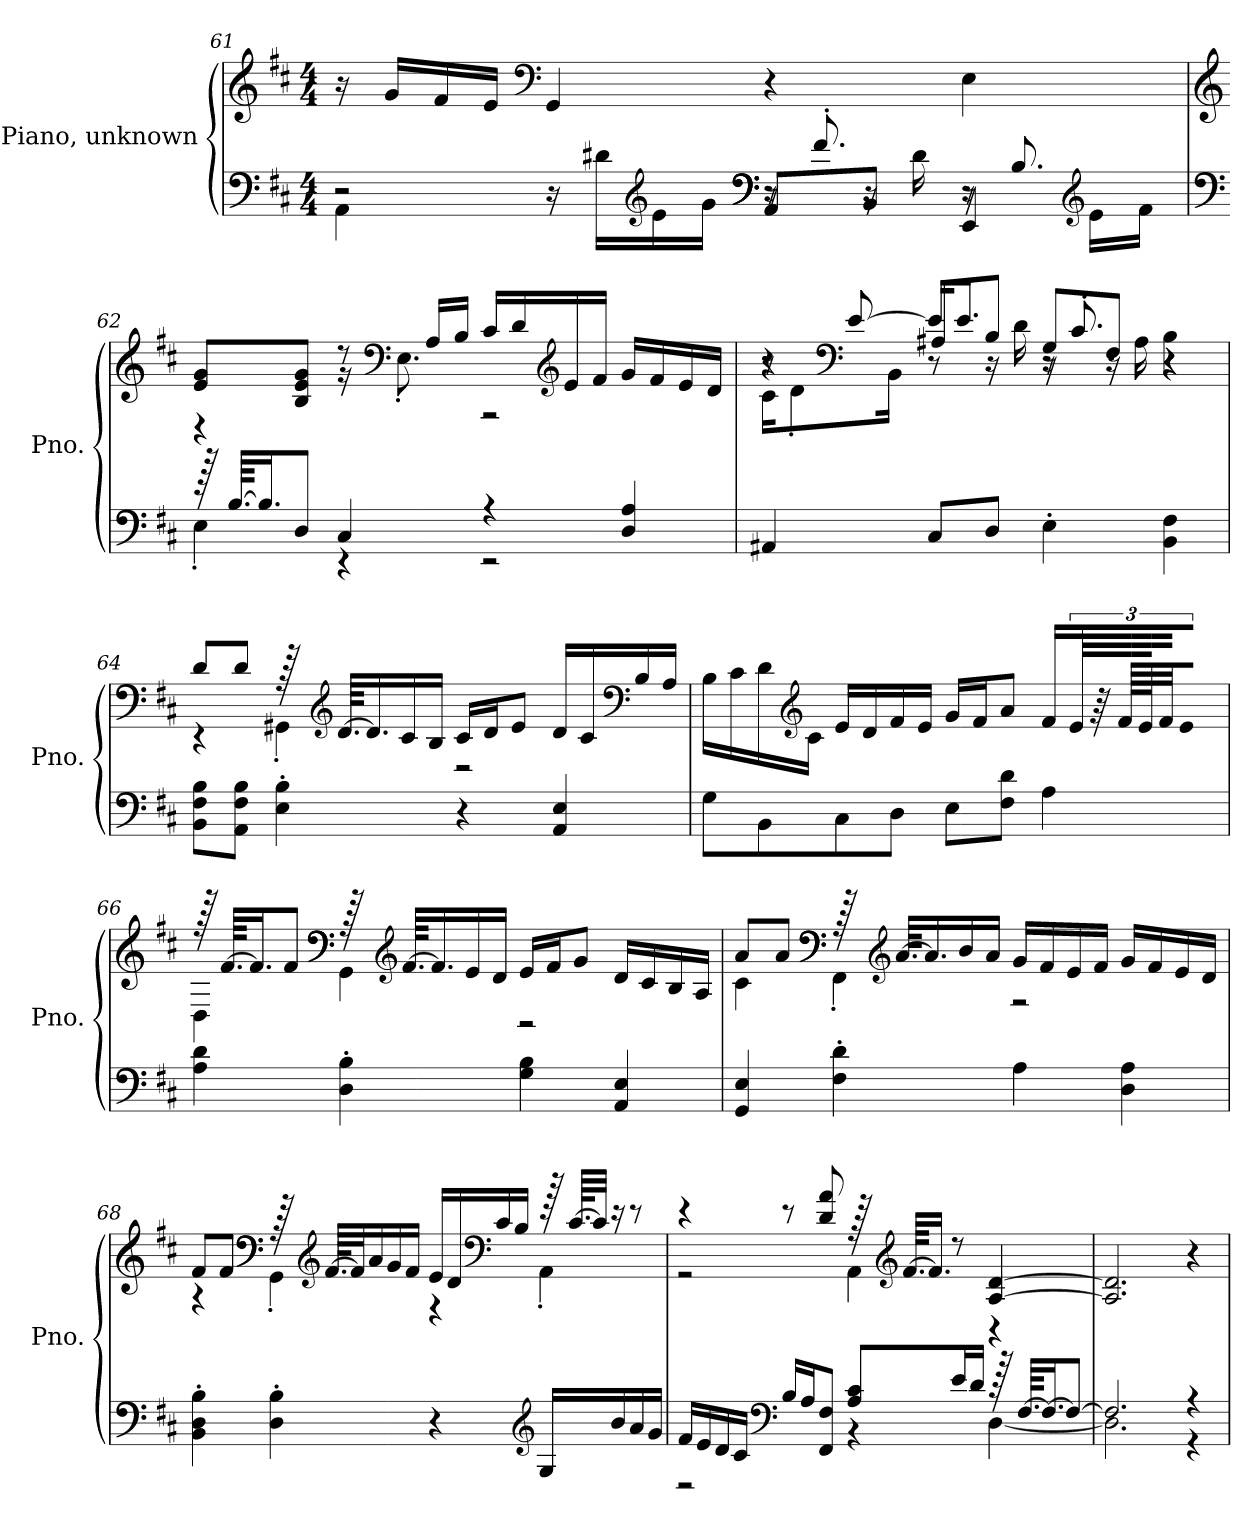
**kern	**kern
*part1	*part1
*staff2	*staff1
*I"Piano, unknown	*
*I'Pno.	*
!!LO:PB:g=z
*clefF4	*clefG2
*k[f#c#]	*k[f#c#]
*M4/4	*M4/4
=61	=61
*^	*
*	*^	*
2r	4AA\	2r	16r
.	.	.	16g/LL
.	.	.	16f#/
.	.	.	16e/JJ
*	*	*	*clefF4
.	16r	.	4GG/
.	16d#X\LL	.	.
*clefG2	*	*	*
.	16e\	.	.
.	16g\JJ	.	.
*clefF4	*	*	*
16r	8r	8AA/L	4r
8.f#'/	.	.	.
.	16r	8BB/J	.
.	16d#\	.	.
16r	8r	4EE/	4E\
8.B/	.	.	.
*clefG2	*	*	*
.	16e\LL	.	.
.	16f#\JJ	.	.
*v	*v	*v	*
!!LO:LB:g=z
=62	=62
*clefF4	*clefG2
*^	*^
128r	4E'\	8e/ 8g/L	4r
[64.B/KKLL	.	.	.
16.B/J]	.	.	.
8D/J	.	8B/ 8e/ 8g/J	.
4C#/	4r	8r	16r
*	*	*clefF4	*
.	.	.	8.E'\
.	.	16A/LL	.
.	.	16B/JJ	.
4r	2r	16c#/LL	2r
.	.	16d/	.
*	*	*clefG2	*
.	.	16e/	.
.	.	16f#/JJ	.
4D/ 4A/	.	16g/LL	.
.	.	16f#/	.
.	.	16e/	.
.	.	16d/JJ	.
*v	*v	*	*
=63	=63	=63
*	*	*^
4AA#X/	8r	16c#\KL	4r
.	.	8d'\	.
*	*clefF4	*	*
.	[8e/	.	.
.	.	16BB\Jk	.
8C#/L	16e/KL]	8r	8A#X/L
.	8.e'/J	.	.
8D/J	.	16r	8B/J
.	.	16d\	.
4E'\	16r	8r	8G/L
.	8.c#'/	.	.
.	.	16r	8F#/J
.	.	16A#\	.
4BB\ 4F#\	4r	4B\	4r
*	*	*v	*v
!!LO:LB:g=z
=64	=64	=64
8BB\ 8F#\ 8B\L	8d/L	4r
8AA\ 8F#\ 8B\J	8d/J	.
4E\' 4B\'	128r	4GG#X'\
*	*clefG2	*
.	[64.d/KKLL	.
.	16.d/]	.
.	16c#/	.
.	16B/JJ	.
4r	16c#/LL	2r
.	16d/J	.
.	8e/J	.
4AA/ 4E/	16d/LL	.
.	16c#/	.
*	*clefF4	*
.	16B/	.
.	16A/JJ	.
*	*v	*v
=65	=65
8G\L	16B\LL
.	16c#\
8BB\	16d\
*	*clefG2
.	16c#\JJ
8C#\	16e/LL
.	16d/
8D\J	16f#/
.	16e/JJ
8E\L	16g/LL
.	16f#/J
8F#\ 8d\J	8a/J
4A\	16f#/LL
.	96e/JJkk
.	96r
.	96f#/LLLL
*	*Xbrackettup
.	96e/J
.	48f#/JJ
.	8e/J
!!LO:LB:g=z
=66	=66
*	*^
4A\ 4d\	128r	4D\
.	[64.f#/KKLL	.
.	16.f#/J]	.
.	8f#/J	.
*	*clefF4	*
4D\' 4B\'	128r	4GG\
*	*clefG2	*
.	[64.f#/KKLL	.
.	16.f#/]	.
.	16e/	.
.	16d/JJ	.
4G\ 4B\	16e/LL	2r
.	16f#/J	.
.	8g/J	.
4AA/ 4E/	16d/LL	.
.	16c#/	.
.	16B/	.
.	16A/JJ	.
=67	=67	=67
4GG/ 4E/	8a/L	4c#\
.	8a/J	.
*	*clefF4	*
4F#\' 4d\'	128r	4FF#'\
*	*clefG2	*
.	[64.a/KKLL	.
.	16.a/]	.
.	16b/	.
.	16a/JJ	.
4A\	16g/LL	2r
.	16f#/	.
.	16e/	.
.	16f#/JJ	.
4D\ 4A\	16g/LL	.
.	16f#/	.
.	16e/	.
.	16d/JJ	.
!!LO:LB:g=z	!!
=68	=68	=68
4BB\' 4D\' 4B\'	8f#/L	4r
.	8f#/J	.
*	*clefF4	*
4D\' 4B\'	128r	4GG'\
*	*clefG2	*
.	[64.f#/KLLL	.
.	32f#/J]	.
.	16a/	.
.	16g/	.
.	16f#/JJ	.
4r	16e/LL	4r
.	16d/	.
*	*clefF4	*
.	16c#/	.
.	16B/JJ	.
*clefG2	*	*
16G/LL	128r	4AA'\
.	[64.c#/KLLL	.
.	32c#/JJJ]	.
16b/	16r	.
16a/	8r	.
16g/JJ	.	.
!!LO:LB:g=z	!!
=69	=69	=69
*^	*	*
16f#/LL	2r	4r	2r
16e/	.	.	.
16d/	.	.	.
16c#/JJ	.	.	.
*clefF4	*	*	*
16B/LL	.	8r	.
16A/J	.	.	.
8FF#/ 8F#/J	.	8d/ 8a/	.
8A/ 8c#/L	4r	128r	4AA\
*	*	*clefG2	*
.	.	[64.f#/KKLL	.
.	.	16.f#/JJ]	.
16e/L	.	8r	.
16d/JJ	.	.	.
128r	[4D\	[4A/ [4d/	4r
[64.F#/KKLL	.	.	.
16.F#/J_	.	.	.
8F#/J_	.	.	.
*	*	*v	*v
=70	=70	=70
2.F#/]	2.D\]	2.A/] 2.d/]
4r	4r	4r
*v	*v	*
=	=
*-	*-
